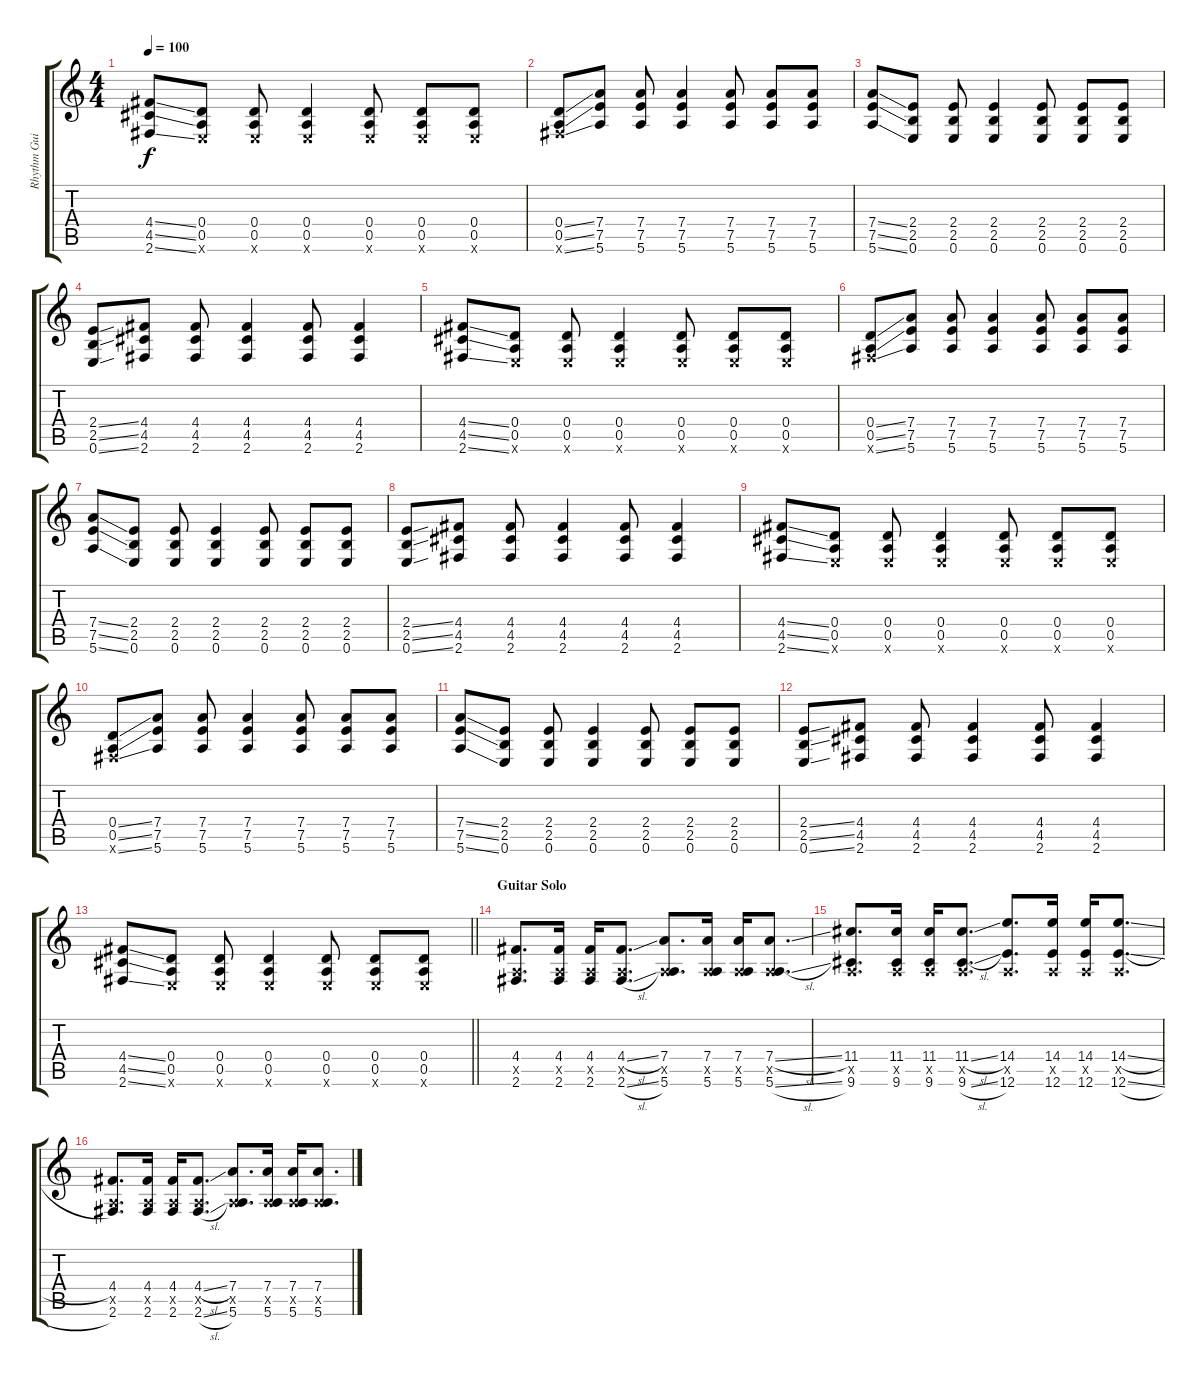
\track ("Rhythm Guitar (John Frusciante)" "Rhythm Gui") {instrument overdrivenguitar}
\staff {score tabs}
\tuning (E4 B3 G3 D3 A2 E2) {hide}
\ts (4 4)
\tempo 100
\clef g2
\ks c
(4.4{ss} 4.5{ss} 2.6{ss}).8{dy f} (0.4 0.5 0.6{x}).8 (0.4 0.5 0.6{x}).8 (0.4 0.5 0.6{x}).4 (0.4 0.5 0.6{x}).8 (0.4 0.5 0.6{x}).8 (0.4 0.5 0.6{x}).8 |
(0.4{ss} 0.5{ss} 2.6{ss x}).8 (7.4 7.5 5.6).8 (7.4 7.5 5.6).8 (7.4 7.5 5.6).4 (7.4 7.5 5.6).8 (7.4 7.5 5.6).8 (7.4 7.5 5.6).8 |
(7.4{ss} 7.5{ss} 5.6{ss}).8 (2.4 2.5 0.6).8 (2.4 2.5 0.6).8 (2.4 2.5 0.6).4 (2.4 2.5 0.6).8 (2.4 2.5 0.6).8 (2.4 2.5 0.6).8 |
(2.4{ss} 2.5{ss} 0.6{ss}).8 (4.4 4.5 2.6).8 (4.4 4.5 2.6).8 (4.4 4.5 2.6).4 (4.4 4.5 2.6).8 (4.4 4.5 2.6).4 |
(4.4{ss} 4.5{ss} 2.6{ss}).8 (0.4 0.5 0.6{x}).8 (0.4 0.5 0.6{x}).8 (0.4 0.5 0.6{x}).4 (0.4 0.5 0.6{x}).8 (0.4 0.5 0.6{x}).8 (0.4 0.5 0.6{x}).8 |
(0.4{ss} 0.5{ss} 2.6{ss x}).8 (7.4 7.5 5.6).8 (7.4 7.5 5.6).8 (7.4 7.5 5.6).4 (7.4 7.5 5.6).8 (7.4 7.5 5.6).8 (7.4 7.5 5.6).8 |
(7.4{ss} 7.5{ss} 5.6{ss}).8 (2.4 2.5 0.6).8 (2.4 2.5 0.6).8 (2.4 2.5 0.6).4 (2.4 2.5 0.6).8 (2.4 2.5 0.6).8 (2.4 2.5 0.6).8 |
(2.4{ss} 2.5{ss} 0.6{ss}).8 (4.4 4.5 2.6).8 (4.4 4.5 2.6).8 (4.4 4.5 2.6).4 (4.4 4.5 2.6).8 (4.4 4.5 2.6).4 |
(4.4{ss} 4.5{ss} 2.6{ss}).8 (0.4 0.5 0.6{x}).8 (0.4 0.5 0.6{x}).8 (0.4 0.5 0.6{x}).4 (0.4 0.5 0.6{x}).8 (0.4 0.5 0.6{x}).8 (0.4 0.5 0.6{x}).8 |
(0.4{ss} 0.5{ss} 2.6{ss x}).8 (7.4 7.5 5.6).8 (7.4 7.5 5.6).8 (7.4 7.5 5.6).4 (7.4 7.5 5.6).8 (7.4 7.5 5.6).8 (7.4 7.5 5.6).8 |
(7.4{ss} 7.5{ss} 5.6{ss}).8 (2.4 2.5 0.6).8 (2.4 2.5 0.6).8 (2.4 2.5 0.6).4 (2.4 2.5 0.6).8 (2.4 2.5 0.6).8 (2.4 2.5 0.6).8 |
(2.4{ss} 2.5{ss} 0.6{ss}).8 (4.4 4.5 2.6).8 (4.4 4.5 2.6).8 (4.4 4.5 2.6).4 (4.4 4.5 2.6).8 (4.4 4.5 2.6).4 |
\barLineRight lightlight
(4.4{ss} 4.5{ss} 2.6{ss}).8 (0.4 0.5 0.6{x}).8 (0.4 0.5 0.6{x}).8 (0.4 0.5 0.6{x}).4 (0.4 0.5 0.6{x}).8 (0.4 0.5 0.6{x}).8 (0.4 0.5 0.6{x}).8 |
\section ("" "Guitar Solo")
(4.4 0.5{x} 2.6).8{d} (4.4 0.5{x} 2.6).16 (4.4 0.5{x} 2.6).16 (4.4{sl} 0.5{x} 2.6{sl}).8{d} (7.4 0.5{x} 5.6).8{d} (7.4 0.5{x} 5.6).16 (7.4 0.5{x} 5.6).16 (7.4{sl} 0.5{x} 5.6{sl}).8{d} |
(11.4 0.5{x} 9.6).8{d} (11.4 0.5{x} 9.6).16 (11.4 0.5{x} 9.6).16 (11.4{sl} 0.5{x} 9.6{sl}).8{d} (14.4 0.5{x} 12.6).8{d} (14.4 0.5{x} 12.6).16 (14.4 0.5{x} 12.6).16 (14.4{sl} 0.5{x} 12.6{sl}).8{d} |
(4.4 0.5{x} 2.6).8{d} (4.4 0.5{x} 2.6).16 (4.4 0.5{x} 2.6).16 (4.4{sl} 0.5{x} 2.6{sl}).8{d} (7.4 0.5{x} 5.6).8{d} (7.4 0.5{x} 5.6).16 (7.4 0.5{x} 5.6).16 (7.4{sl} 0.5{x} 5.6{sl}).8{d}
